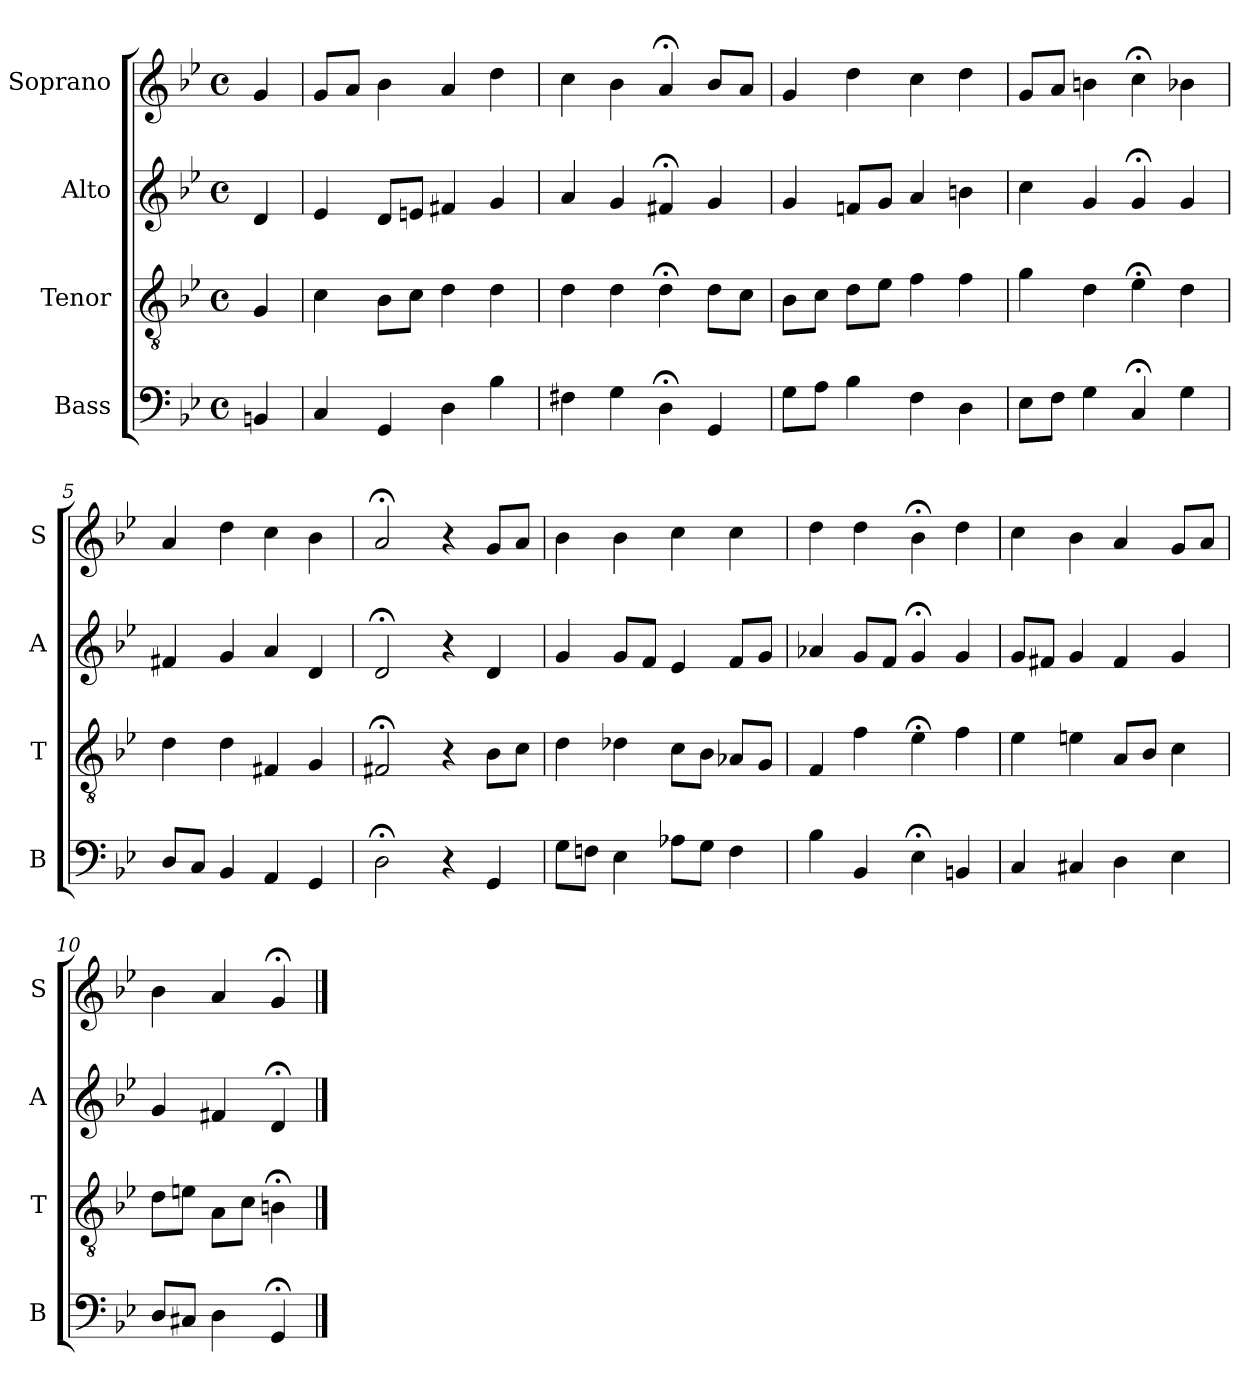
**kern	**kern	**kern	**kern
*part4	*part3	*part2	*part1
*staff4	*staff3	*staff2	*staff1
*I"Bass	*I"Tenor	*I"Alto	*I"Soprano
*I'B	*I'T	*I'A	*I'S
*clefF4	*clefGv2	*clefG2	*clefG2
*k[b-e-]	*k[b-e-]	*k[b-e-]	*k[b-e-]
*g:	*g:	*g:	*g:
*M4/4	*M4/4	*M4/4	*M4/4
*met(c)	*met(c)	*met(c)	*met(c)
*MM100	*MM100	*MM100	*MM100
=	=	=	=
4BBni	4Gi	4d	4g
=1	=1	=1	=1
4Ci	4ci	4e-	8gL
.	.	.	8aJ
4GG	8B-L	8dL	4b-
.	8cJ	8enJ	.
4D	4d	4f#X	4a
4B-	4d	4g	4dd
=2	=2	=2	=2
4F#X	4d	4a	4cc
4G	4d	4g	4b-
4D;<	4d;<	4f#X;<	4a;<
4GG	8dL	4g	8b-L
.	8cJ	.	8aJ
=3	=3	=3	=3
8GL	8B-L	4g	4gi
8AJ	8ciJ	.	.
4B-	8diL	8fnL	4ddi
.	8e-J	8gJ	.
4F	4f	4a	4cc
4D	4f	4bn	4dd
=4	=4	=4	=4
8E-L	4g	4cc	8gL
8FJ	.	.	8aJ
4G	4d	4g	4bn
4C;<	4e-;<	4g;<	4cc;<
4G	4d	4g	4b-X
=5	=5	=5	=5
8DL	4d	4f#X	4a
8CJ	.	.	.
4BB-	4d	4g	4dd
4AA	4F#X	4a	4cc
4GG	4G	4d	4b-
=6	=6	=6	=6
2D;<	2F#X;<	2d;<	2a;<
4r	4r	4r	4r
4GG	8B-L	4d	8gL
.	8cJ	.	8aJ
=7	=7	=7	=7
8GL	4d	4g	4b-
8FnJ	.	.	.
4E-	4d-X	8gL	4b-
.	.	8fJ	.
8A-XL	8cL	4e-	4cc
8GJ	8B-J	.	.
4F	8A-XL	8fL	4cc
.	8GJ	8gJ	.
=8	=8	=8	=8
4B-	4F	4a-X	4dd
4BB-	4f	8gL	4dd
.	.	8fJ	.
4E-;<	4e-;<	4g;<	4b-;<
4BBn	4f	4g	4dd
=9	=9	=9	=9
4C	4e-	8gL	4cc
.	.	8f#XJ	.
4C#X	4en	4g	4b-
4D	8AL	4f#	4a
.	8B-J	.	.
4E-	4c	4g	8gL
.	.	.	8aJ
=10	=10	=10	=10
8DL	8dL	4g	4b-
8C#XJ	8enJ	.	.
4D	8AL	4f#X	4a
.	8cJ	.	.
4GG;<	4Bn;<	4d;<	4g;<
==	==	==	==
*-	*-	*-	*-
